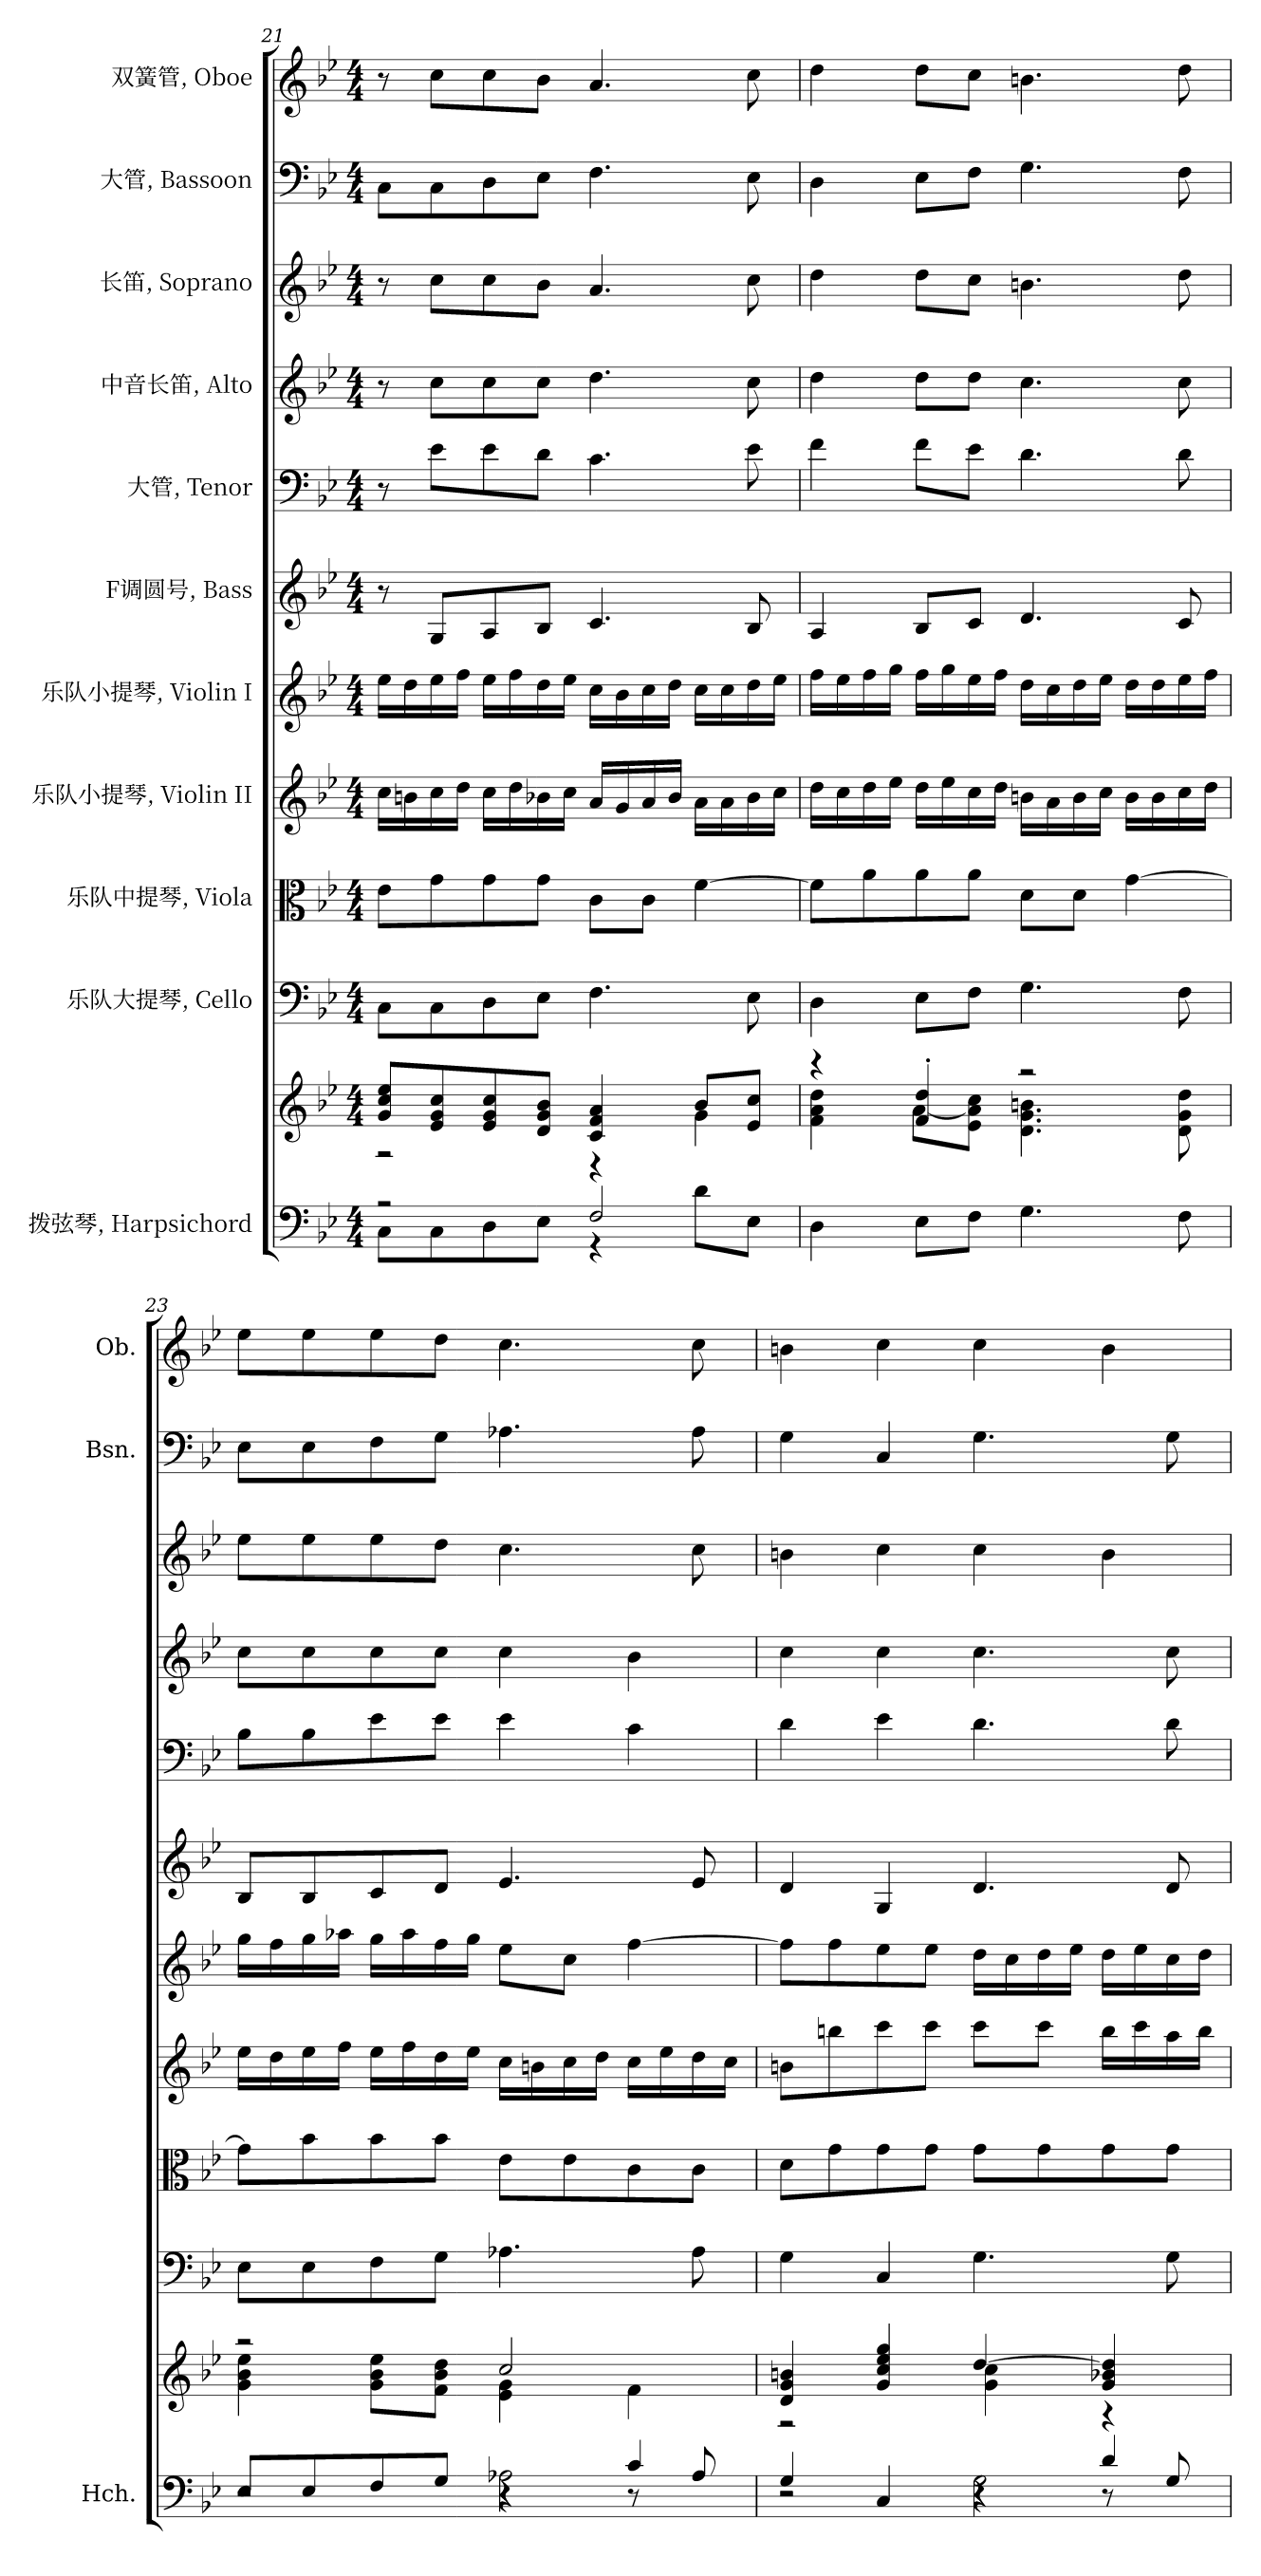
**kern	**kern	**kern	**kern	**kern	**kern	**kern	**kern	**kern	**kern	**kern	**kern
*part11	*part11	*part10	*part9	*part8	*part7	*part6	*part5	*part4	*part3	*part2	*part1
*staff12	*staff11	*staff10	*staff9	*staff8	*staff7	*staff6	*staff5	*staff4	*staff3	*staff2	*staff1
*I"拨弦琴, Harpsichord	*	*I"乐队大提琴, Cello	*I"乐队中提琴, Viola	*I"乐队小提琴, Violin II	*I"乐队小提琴, Violin I	*I"F调圆号, Bass	*I"大管, Tenor	*I"中音长笛, Alto	*I"长笛, Soprano	*I"大管, Bassoon	*I"双簧管, Oboe
*I'Hch.	*	*	*	*	*	*	*	*	*	*I'Bsn.	*I'Ob.
*clefF4	*clefG2	*clefF4	*clefC3	*clefG2	*clefG2	*clefG2	*clefF4	*clefG2	*clefG2	*clefF4	*clefG2
*	*	*	*	*	*	*ITrd4c7	*	*ITrd3c5	*	*	*
*k[b-e-]	*k[b-e-]	*k[b-e-]	*k[b-e-]	*k[b-e-]	*k[b-e-]	*k[b-e-a-]	*k[b-e-]	*k[b-]	*k[b-e-]	*k[b-e-]	*k[b-e-]
*M4/4	*M4/4	*M4/4	*M4/4	*M4/4	*M4/4	*M4/4	*M4/4	*M4/4	*M4/4	*M4/4	*M4/4
=21	=21	=21	=21	=21	=21	=21	=21	=21	=21	=21	=21
*^	*^	*	*	*	*	*	*	*	*	*	*
2r	8C\L	8g/ 8cc/ 8ee-/L	2r	8C\L	8e-\L	16cc\LL	16ee-\LL	8r	8r	8r	8r	8C\L	8r
.	.	.	.	.	.	16bn\	16dd\	.	.	.	.	.	.
.	8C\	8e-/ 8g/ 8cc/	.	8C\	8g\	16cc\	16ee-\	8C/L	8e-\L	8g\L	8cc\L	8C\	8cc\L
.	.	.	.	.	.	16dd\JJ	16ff\JJ	.	.	.	.	.	.
.	8D\	8e-/ 8g/ 8cc/	.	8D\	8g\	16cc\LL	16ee-\LL	8D/	8e-\	8g\	8cc\	8D\	8cc\
.	.	.	.	.	.	16dd\	16ff\	.	.	.	.	.	.
.	8E-\J	8d/ 8g/ 8b-/J	.	8E-\J	8g\J	16b-X\	16dd\	8E-/J	8d\J	8g\J	8b-\J	8E-\J	8b-\J
.	.	.	.	.	.	16cc\JJ	16ee-\JJ	.	.	.	.	.	.
2F/	4r	4c/ 4f/ 4a/	4r	4.F\	8c\L	16a/LL	16cc\LL	4.F/	4.c\	4.a\	4.a/	4.F\	4.a/
.	.	.	.	.	.	16g/	16b-\	.	.	.	.	.	.
.	.	.	.	.	8c\J	16a/	16cc\	.	.	.	.	.	.
.	.	.	.	.	.	16b-/JJ	16dd\JJ	.	.	.	.	.	.
.	8d\L	8b-/L	4g\	.	[4f\	16a\LL	16cc\LL	.	.	.	.	.	.
.	.	.	.	.	.	16a\	16cc\	.	.	.	.	.	.
.	8E-\J	8e-/ 8cc/J	.	8E-\	.	16b-\	16dd\	8E-/	8e-\	8g\	8cc\	8E-\	8cc\
.	.	.	.	.	.	16cc\JJ	16ee-\JJ	.	.	.	.	.	.
*v	*v	*	*	*	*	*	*	*	*	*	*	*	*
!!LO:PB:g=z
=22	=22	=22	=22	=22	=22	=22	=22	=22	=22	=22	=22	=22
4D\	4r	4f\ 4a\ 4dd\	4D\	8f\L]	16dd\LL	16ff\LL	4D/	4f\	4a\	4dd\	4D\	4dd\
.	.	.	.	.	16cc\	16ee-\	.	.	.	.	.	.
.	.	.	.	8a\	16dd\	16ff\	.	.	.	.	.	.
.	.	.	.	.	16ee-\JJ	16gg\JJ	.	.	.	.	.	.
8E-\L	4f/' 4dd/'	[8a\L	8E-\L	8a\	16dd\LL	16ff\LL	8E-/L	8f\L	8a\L	8dd\L	8E-\L	8dd\L
.	.	.	.	.	16ee-\	16gg\	.	.	.	.	.	.
8F\J	.	8e-\ 8a\] 8cc\J	8F\J	8a\J	16cc\	16ee-\	8F/J	8e-\J	8a\J	8cc\J	8F\J	8cc\J
.	.	.	.	.	16dd\JJ	16ff\JJ	.	.	.	.	.	.
4.G\	2r	4.d\ 4.g\ 4.bn\	4.G\	8d\L	16bn\LL	16dd\LL	4.G/	4.d\	4.g\	4.bn\	4.G\	4.bn\
.	.	.	.	.	16a\	16cc\	.	.	.	.	.	.
.	.	.	.	8d\J	16b\	16dd\	.	.	.	.	.	.
.	.	.	.	.	16cc\JJ	16ee-\JJ	.	.	.	.	.	.
.	.	.	.	[4g\	16b\LL	16dd\LL	.	.	.	.	.	.
.	.	.	.	.	16b\	16dd\	.	.	.	.	.	.
8F\	.	8d\ 8g\ 8dd\	8F\	.	16cc\	16ee-\	8F/	8d\	8g\	8dd\	8F\	8dd\
.	.	.	.	.	16dd\JJ	16ff\JJ	.	.	.	.	.	.
=23	=23	=23	=23	=23	=23	=23	=23	=23	=23	=23	=23	=23
*^	*	*	*	*	*	*	*	*	*	*	*	*
*	*^	*	*	*	*	*	*	*	*	*	*	*	*
2r	2r	8E-/L	2r	4g\ 4b-\ 4ee-\	8E-\L	8g\L]	16ee-\LL	16gg\LL	8E-/L	8B-\L	8g\L	8ee-\L	8E-\L	8ee-\L
.	.	.	.	.	.	.	16dd\	16ff\	.	.	.	.	.	.
.	.	8E-/	.	.	8E-\	8b-\	16ee-\	16gg\	8E-/	8B-\	8g\	8ee-\	8E-\	8ee-\
.	.	.	.	.	.	.	16ff\JJ	16aa-X\JJ	.	.	.	.	.	.
.	.	8F/	.	8g\ 8b-\ 8ee-\L	8F\	8b-\	16ee-\LL	16gg\LL	8F/	8e-\	8g\	8ee-\	8F\	8ee-\
.	.	.	.	.	.	.	16ff\	16aa-\	.	.	.	.	.	.
.	.	8G/J	.	8f\ 8b-\ 8dd\J	8G\J	8b-\J	16dd\	16ff\	8G/J	8e-\J	8g\J	8dd\J	8G\J	8dd\J
.	.	.	.	.	.	.	16ee-\JJ	16gg\JJ	.	.	.	.	.	.
4r	2A-X\	4r	2cc/	4e-\ 4g\	4.A-X\	8e-\L	16cc\LL	8ee-\L	4.A-/	4e-\	4g\	4.cc\	4.A-X\	4.cc\
.	.	.	.	.	.	.	16bn\	.	.	.	.	.	.	.
.	.	.	.	.	.	8e-\	16cc\	8cc\J	.	.	.	.	.	.
.	.	.	.	.	.	.	16dd\JJ	.	.	.	.	.	.	.
4c/	.	8r	.	4f\	.	8c\	16cc\LL	[4ff\	.	4c\	4f\	.	.	.
.	.	.	.	.	.	.	16ee-\	.	.	.	.	.	.	.
.	.	8A-/	.	.	8A-\	8c\J	16dd\	.	8A-/	.	.	8cc\	8A-\	8cc\
.	.	.	.	.	.	.	16cc\JJ	.	.	.	.	.	.	.
!!LO:PB:g=z
=24	=24	=24	=24	=24	=24	=24	=24	=24	=24	=24	=24	=24	=24	=24
2r	2r	4G/	4d/ 4g/ 4bn/	2r	4G\	8d\L	8bn\L	8ff\L]	4G/	4d\	4g\	4bn\	4G\	4bn\
.	.	.	.	.	.	8g\	8bbn\	8ff\	.	.	.	.	.	.
.	.	4C/	4g/ 4cc/ 4ee-/ 4gg/	.	4C/	8g\	8ccc\	8ee-\	4C/	4e-\	4g\	4cc\	4C/	4cc\
.	.	.	.	.	.	8g\J	8ccc\J	8ee-\J	.	.	.	.	.	.
4r	2G\	4r	[4dd/	4g\ 4cc\	4.G\	8g\L	8ccc\L	16dd\LL	4.G/	4.d\	4.g\	4cc\	4.G\	4cc\
.	.	.	.	.	.	.	.	16cc\	.	.	.	.	.	.
.	.	.	.	.	.	8g\	8ccc\J	16dd\	.	.	.	.	.	.
.	.	.	.	.	.	.	.	16ee-\JJ	.	.	.	.	.	.
4d/	.	8r	4g/ 4b-X/ 4dd/]	4r	.	8g\	16bb\LL	16dd\LL	.	.	.	4b\	.	4b\
.	.	.	.	.	.	.	16ccc\	16ee-\	.	.	.	.	.	.
.	.	8G/	.	.	8G\	8g\J	16aa\	16cc\	8G/	8d\	8g\	.	8G\	.
.	.	.	.	.	.	.	16bb\JJ	16dd\JJ	.	.	.	.	.	.
*v	*v	*v	*	*	*	*	*	*	*	*	*	*	*	*
*	*v	*v	*	*	*	*	*	*	*	*	*	*
=	=	=	=	=	=	=	=	=	=	=	=
*-	*-	*-	*-	*-	*-	*-	*-	*-	*-	*-	*-
